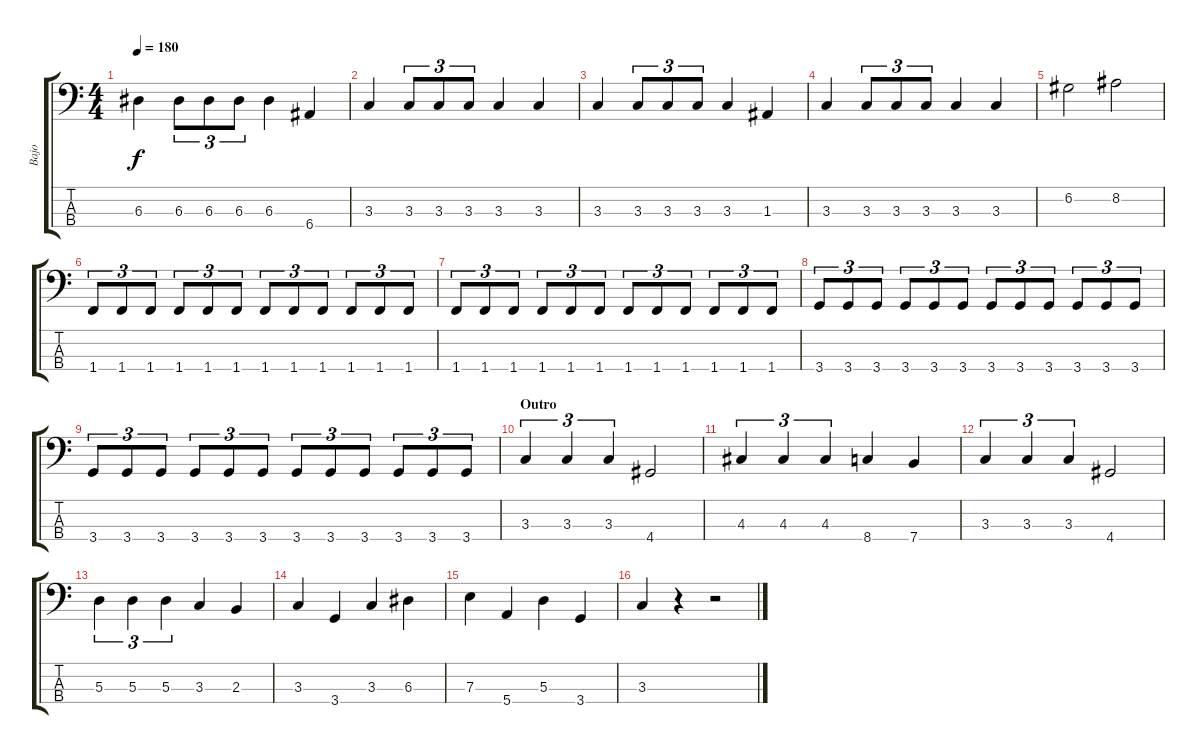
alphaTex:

\track ("Bajo" "Bajo") {instrument electricbassfinger}
\staff {score tabs}
\tuning (G2 D2 A1 E1) {hide}
\ts (4 4)
\tempo 180
\clef f4
\ks c
6.3.4{dy f} 6.3.8{tu (3 2)} 6.3.8{tu (3 2)} 6.3.8{tu (3 2)} 6.3.4 6.4.4 |
3.3.4 3.3.8{tu (3 2)} 3.3.8{tu (3 2)} 3.3.8{tu (3 2)} 3.3.4 3.3.4 |
3.3.4 3.3.8{tu (3 2)} 3.3.8{tu (3 2)} 3.3.8{tu (3 2)} 3.3.4 1.3.4 |
3.3.4 3.3.8{tu (3 2)} 3.3.8{tu (3 2)} 3.3.8{tu (3 2)} 3.3.4 3.3.4 |
6.2.2 8.2.2 |
1.4.8{tu (3 2)} 1.4.8{tu (3 2)} 1.4.8{tu (3 2)} 1.4.8{tu (3 2)} 1.4.8{tu (3 2)} 1.4.8{tu (3 2)} 1.4.8{tu (3 2)} 1.4.8{tu (3 2)} 1.4.8{tu (3 2)} 1.4.8{tu (3 2)} 1.4.8{tu (3 2)} 1.4.8{tu (3 2)} |
1.4.8{tu (3 2)} 1.4.8{tu (3 2)} 1.4.8{tu (3 2)} 1.4.8{tu (3 2)} 1.4.8{tu (3 2)} 1.4.8{tu (3 2)} 1.4.8{tu (3 2)} 1.4.8{tu (3 2)} 1.4.8{tu (3 2)} 1.4.8{tu (3 2)} 1.4.8{tu (3 2)} 1.4.8{tu (3 2)} |
3.4.8{tu (3 2)} 3.4.8{tu (3 2)} 3.4.8{tu (3 2)} 3.4.8{tu (3 2)} 3.4.8{tu (3 2)} 3.4.8{tu (3 2)} 3.4.8{tu (3 2)} 3.4.8{tu (3 2)} 3.4.8{tu (3 2)} 3.4.8{tu (3 2)} 3.4.8{tu (3 2)} 3.4.8{tu (3 2)} |
3.4.8{tu (3 2)} 3.4.8{tu (3 2)} 3.4.8{tu (3 2)} 3.4.8{tu (3 2)} 3.4.8{tu (3 2)} 3.4.8{tu (3 2)} 3.4.8{tu (3 2)} 3.4.8{tu (3 2)} 3.4.8{tu (3 2)} 3.4.8{tu (3 2)} 3.4.8{tu (3 2)} 3.4.8{tu (3 2)} |
\section ("" "Outro")
3.3.4{tu (3 2)} 3.3.4{tu (3 2)} 3.3.4{tu (3 2)} 4.4.2 |
4.3.4{tu (3 2)} 4.3.4{tu (3 2)} 4.3.4{tu (3 2)} 8.4.4 7.4.4 |
3.3.4{tu (3 2)} 3.3.4{tu (3 2)} 3.3.4{tu (3 2)} 4.4.2 |
5.3.4{tu (3 2)} 5.3.4{tu (3 2)} 5.3.4{tu (3 2)} 3.3.4 2.3.4 |
3.3.4 3.4.4 3.3.4 6.3.4 |
7.3.4 5.4.4 5.3.4 3.4.4 |
3.3.4 r.4 r.2
